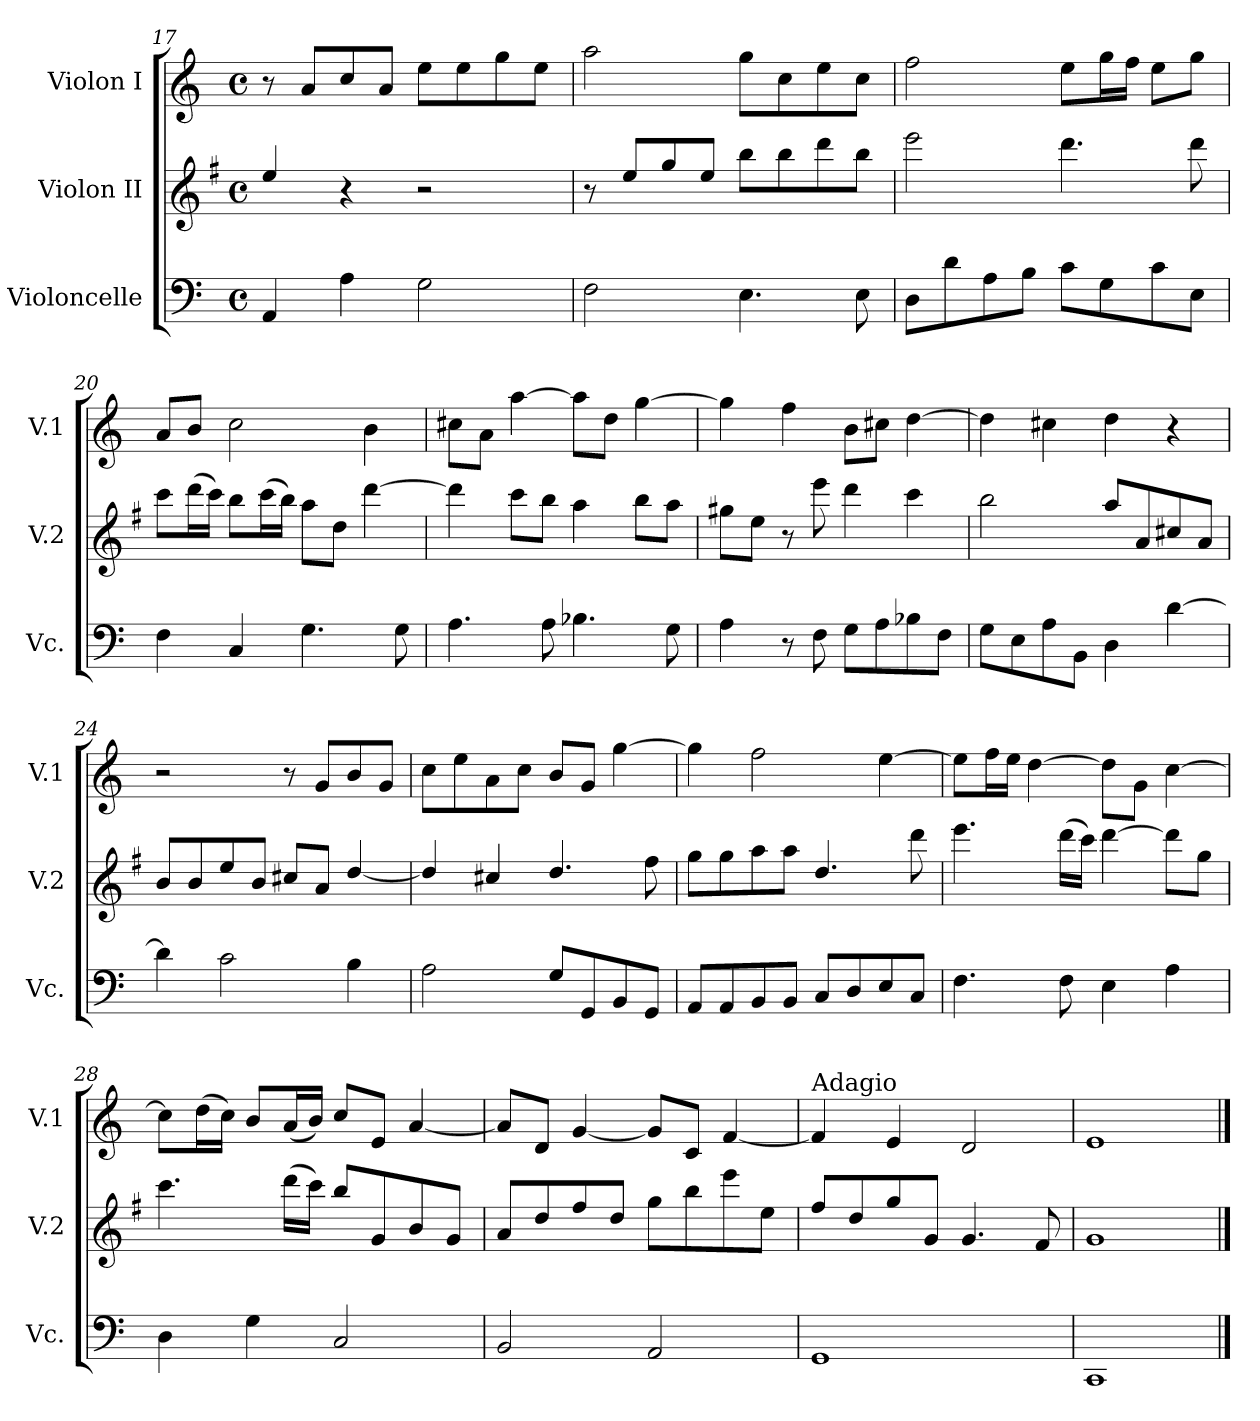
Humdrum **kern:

**kern	**kern	**kern
*part3	*part2	*part1
*staff3	*staff2	*staff1
*I"Violoncelle	*I"Violon II	*I"Violon I
*I'Vc.	*I'V.2	*I'V.1
!!LO:LB:g=z
*clefF4	*clefG2	*clefG2
*	*ITrd4c7	*
*k[]	*k[]	*k[]
*C:	*C:	*C:
*M4/4	*M4/4	*M4/4
*met(c)	*met(c)	*met(c)
=17	=17	=17
4AA/	4a/	8r
.	.	8a/L
4A\	4r	8cc/
.	.	8a/J
2G\	2r	8ee\L
.	.	8ee\
.	.	8gg\
.	.	8ee\J
=18	=18	=18
2F\	8r	2aa\
.	8a/L	.
.	8cc/	.
.	8a/J	.
4.E\	8ee\L	8gg\L
.	8ee\	8cc\
.	8gg\	8ee\
8E\	8ee\J	8cc\J
=19	=19	=19
8D\L	2aa\	2ff\
8d\	.	.
8A\	.	.
8B\J	.	.
8c\L	4.gg\	8ee\L
8G\	.	16gg\L
.	.	16ff\JJ
8c\	.	8ee\L
8E\J	8gg\	8gg\J
=20	=20	=20
4F\	8ff\L	8a/L
.	(16gg\L	8b/J
.	16ff\JJ)	.
4C/	8ee\L	2cc\
.	(16ff\L	.
.	16ee\JJ)	.
4.G\	8dd\L	.
.	8g\J	.
.	[4gg\	4b\
8G\	.	.
=21	=21	=21
4.A\	4gg\]	8cc#X\L
.	.	8a\J
.	8ff\L	[4aa\
8A\	8ee\J	.
4.B-X\	4dd\	8aa\L]
.	.	8dd\J
.	8ee\L	[4gg\
8G\	8dd\J	.
=22	=22	=22
4A\	8cc#X\L	4gg\]
.	8a\J	.
8r	8r	4ff\
8F\	8aa\	.
8G\L	4gg\	8b\L
8A\	.	8cc#X\J
8B-X\	4ff\	[4dd\
8F\J	.	.
=23	=23	=23
8G\L	2ee\	4dd\]
8E\	.	.
8A\	.	4cc#X\
8BB\J	.	.
4D\	8dd/L	4dd\
.	8d/	.
[4d\	8f#X/	4r
.	8d/J	.
=24	=24	=24
4d\]	8e/L	2r
.	8e/	.
2c\	8a/	.
.	8e/J	.
.	8f#X/L	8r
.	8d/J	8g/L
4B\	[4g/	8b/
.	.	8g/J
!!LO:PB:g=z
=25	=25	=25
2A\	4g/]	8cc\L
.	.	8ee\
.	4f#X/	8a\
.	.	8cc\J
8G/L	4.g/	8b/L
8GG/	.	8g/J
8BB/	.	[4gg\
8GG/J	8b\	.
=26	=26	=26
8AA/L	8cc\L	4gg\]
8AA/	8cc\	.
8BB/	8dd\	2ff\
8BB/J	8dd\J	.
8C/L	4.g/	.
8D/	.	.
8E/	.	[4ee\
8C/J	8gg\	.
=27	=27	=27
4.F\	4.aa\	8ee\L]
.	.	16ff\L
.	.	16ee\JJ
.	.	[4dd\
8F\	(16gg\LL	.
.	16ff\JJ)	.
4E\	[4gg\	8dd\L]
.	.	8g\J
4A\	8gg\L]	[4cc\
.	8cc\J	.
=28	=28	=28
4D\	4.ff\	8cc\L]
.	.	(16dd\L
.	.	16cc\JJ)
4G\	.	8b/L
.	(16gg\LL	(16a/L
.	16ff\JJ)	16b/JJ)
2C/	8ee/L	8cc/L
.	8c/	8e/J
.	8e/	[4a/
.	8c/J	.
=29	=29	=29
2BB/	8d/L	8a/L]
.	8g/	8d/J
.	8b/	[4g/
.	8g/J	.
2AA/	8cc\L	8g/L]
.	8ee\	8c/J
.	8aa\	[4f/
.	8a\J	.
=30	=30	=30
!	!	!LO:TX:a:t=Adagio
1GG	8b/L	4f/]
.	8g/	.
.	8cc/	4e/
.	8c/J	.
.	4.c/	2d/
.	8B/	.
=31	=31	=31
1CC	1c	1e
==	==	==
*-	*-	*-
